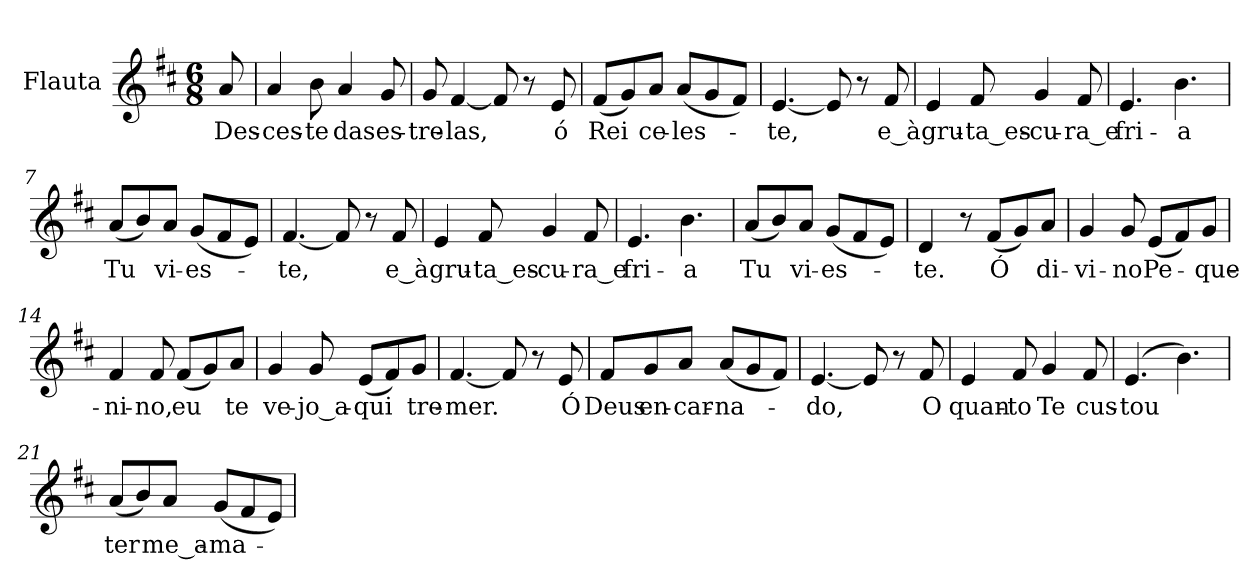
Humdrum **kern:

**kern	**text
*part1	*part1
*staff1	*staff1
*I"Flauta	*
*I'Fl.	*
!!LO:PB:g=z
*clefG2	*
*k[f#c#]	*
*D:	*
*M6/8	*
*MM75	*
=	=
!	!LO:LY:b:color=#000000
8ai/	Des-
=1	=1
!	!LO:LY:b:color=#000000
4ai/	-ces-
!	!LO:LY:b:color=#000000
8bi\	-te
!	!LO:LY:b:color=#000000
4ai/	das
!	!LO:LY:b:color=#000000
8gi/	es-
=2	=2
!	!LO:LY:b:color=#000000
8gi/	-tre-
!	!LO:LY:b:color=#000000
[4f#i/	-las,
8f#i/]	.
8r	.
!	!LO:LY:b:color=#000000
8ei/	ó
=3	=3
!	!LO:LY:b:color=#000000
(8f#i/L	Rei
8gi/)	.
!	!LO:LY:b:color=#000000
8ai/J	ce-
!	!LO:LY:b:color=#000000
(8ai/L	-les-
8gi/	.
8f#i/J)	.
=4	=4
!	!LO:LY:b:color=#000000
[4.ei/	-te,
8ei/]	.
8r	.
!	!LO:LY:b:color=#000000
8f#i/	e_à
=5	=5
!	!LO:LY:b:color=#000000
4ei/	gru-
!	!LO:LY:b:color=#000000
8f#i/	-ta_es-
!	!LO:LY:b:color=#000000
4gi/	-cu-
!	!LO:LY:b:color=#000000
8f#i/	-ra_e
=6	=6
!	!LO:LY:b:color=#000000
4.ei/	fri-
!	!LO:LY:b:color=#000000
4.bi\	-a
!!LO:LB:g=z
=7	=7
!	!LO:LY:b:color=#000000
(8ai/L	Tu
8bi/)	.
!	!LO:LY:b:color=#000000
8ai/J	vi-
!	!LO:LY:b:color=#000000
(8gi/L	-es-
8f#i/	.
8ei/J)	.
=8	=8
!	!LO:LY:b:color=#000000
[4.f#i/	-te,
8f#i/]	.
8r	.
!	!LO:LY:b:color=#000000
8f#i/	e_à
=9	=9
!	!LO:LY:b:color=#000000
4ei/	gru-
!	!LO:LY:b:color=#000000
8f#i/	-ta_es-
!	!LO:LY:b:color=#000000
4gi/	-cu-
!	!LO:LY:b:color=#000000
8f#i/	-ra_e
=10	=10
!	!LO:LY:b:color=#000000
4.ei/	fri-
!	!LO:LY:b:color=#000000
4.bi\	-a
=11	=11
!	!LO:LY:b:color=#000000
(8ai/L	Tu
8bi/)	.
!	!LO:LY:b:color=#000000
8ai/J	vi-
!	!LO:LY:b:color=#000000
(8gi/L	-es-
8f#i/	.
8ei/J)	.
=12	=12
!	!LO:LY:b:color=#000000
4di/	-te.
8r	.
!	!LO:LY:b:color=#000000
(8f#i/L	Ó
8gi/)	.
!	!LO:LY:b:color=#000000
8ai/J	di-
=13	=13
!	!LO:LY:b:color=#000000
4gi/	-vi-
!	!LO:LY:b:color=#000000
8gi/	-no
!	!LO:LY:b:color=#000000
(8ei/L	Pe-
8f#i/)	.
!	!LO:LY:b:color=#000000
8gi/J	-que-
!!LO:LB:g=z
=14	=14
!	!LO:LY:b:color=#000000
4f#i/	-ni-
!	!LO:LY:b:color=#000000
8f#i/	-no,
!	!LO:LY:b:color=#000000
(8f#i/L	eu
8gi/)	.
!	!LO:LY:b:color=#000000
8ai/J	te
=15	=15
!	!LO:LY:b:color=#000000
4gi/	ve-
!	!LO:LY:b:color=#000000
8gi/	-jo_a-
!	!LO:LY:b:color=#000000
(8ei/L	-qui
8f#i/)	.
!	!LO:LY:b:color=#000000
8gi/J	tre-
=16	=16
!	!LO:LY:b:color=#000000
[4.f#i/	-mer.
8f#i/]	.
8r	.
!	!LO:LY:b:color=#000000
8ei/	Ó
=17	=17
!	!LO:LY:b:color=#000000
8f#i/L	Deus
!	!LO:LY:b:color=#000000
8gi/	en-
!	!LO:LY:b:color=#000000
8ai/J	-car-
!	!LO:LY:b:color=#000000
(8ai/L	-na-
8gi/	.
8f#i/J)	.
=18	=18
!	!LO:LY:b:color=#000000
[4.ei/	-do,
8ei/]	.
8r	.
!	!LO:LY:b:color=#000000
8f#i/	O
=19	=19
!	!LO:LY:b:color=#000000
4ei/	quan-
!	!LO:LY:b:color=#000000
8f#i/	-to
!	!LO:LY:b:color=#000000
4gi/	Te
!	!LO:LY:b:color=#000000
8f#i/	cus-
!!LO:LB:g=z
=20	=20
!	!LO:LY:b:color=#000000
(4.ei/	-tou
4.bi\)	.
=21	=21
!	!LO:LY:b:color=#000000
(8ai/L	ter
8bi/)	.
!	!LO:LY:b:color=#000000
8ai/J	me_a-
!	!LO:LY:b:color=#000000
(8gi/L	-ma-
8f#i/	.
8ei/J)	.
=	=
*-	*-
